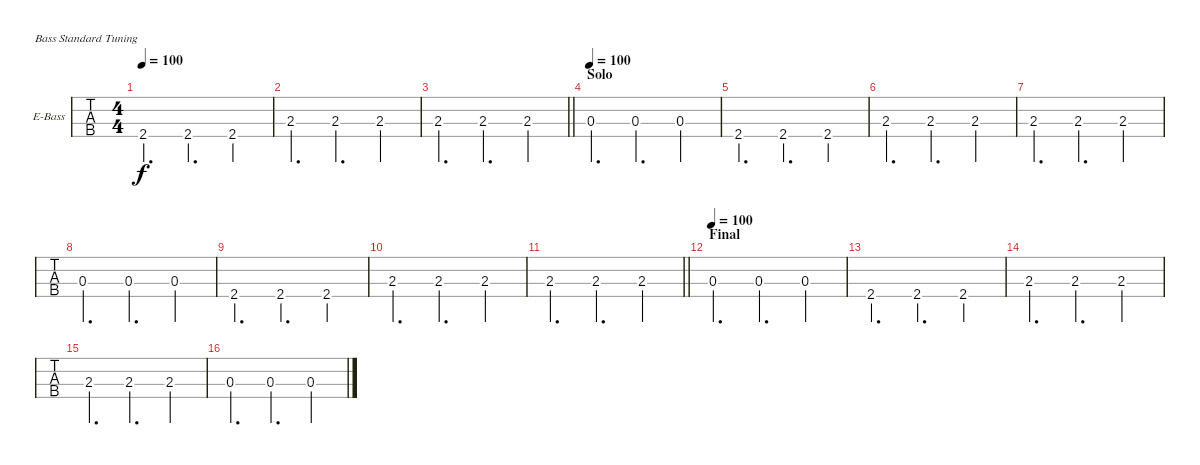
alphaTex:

\bracketExtendMode groupsimilarinstruments
\firstSystemTrackNameOrientation horizontal
\otherSystemsTrackNameOrientation horizontal
\track ("Nikolai" "E-Bass") {instrument electricbassfinger}
\staff {tabs}
\tuning (G2 D2 A1 E1)
\ts (4 4)
\tempo 100
\clef f4
\ks c
2.4.4{d dy f} 2.4.4{d} 2.4.4 |
2.3.4{d} 2.3.4{d} 2.3.4 |
\barLineRight lightlight
2.3.4{d} 2.3.4{d} 2.3.4 |
\section ("" "Solo")
\tempo 100
0.3.4{d} 0.3.4{d} 0.3.4 |
2.4.4{d} 2.4.4{d} 2.4.4 |
2.3.4{d} 2.3.4{d} 2.3.4 |
2.3.4{d} 2.3.4{d} 2.3.4 |
0.3.4{d} 0.3.4{d} 0.3.4 |
2.4.4{d} 2.4.4{d} 2.4.4 |
2.3.4{d} 2.3.4{d} 2.3.4 |
\barLineRight lightlight
2.3.4{d} 2.3.4{d} 2.3.4 |
\section ("" "Final")
\tempo 100
0.3.4{d} 0.3.4{d} 0.3.4 |
2.4.4{d} 2.4.4{d} 2.4.4 |
2.3.4{d} 2.3.4{d} 2.3.4 |
2.3.4{d} 2.3.4{d} 2.3.4 |
0.3.4{d} 0.3.4{d} 0.3.4
